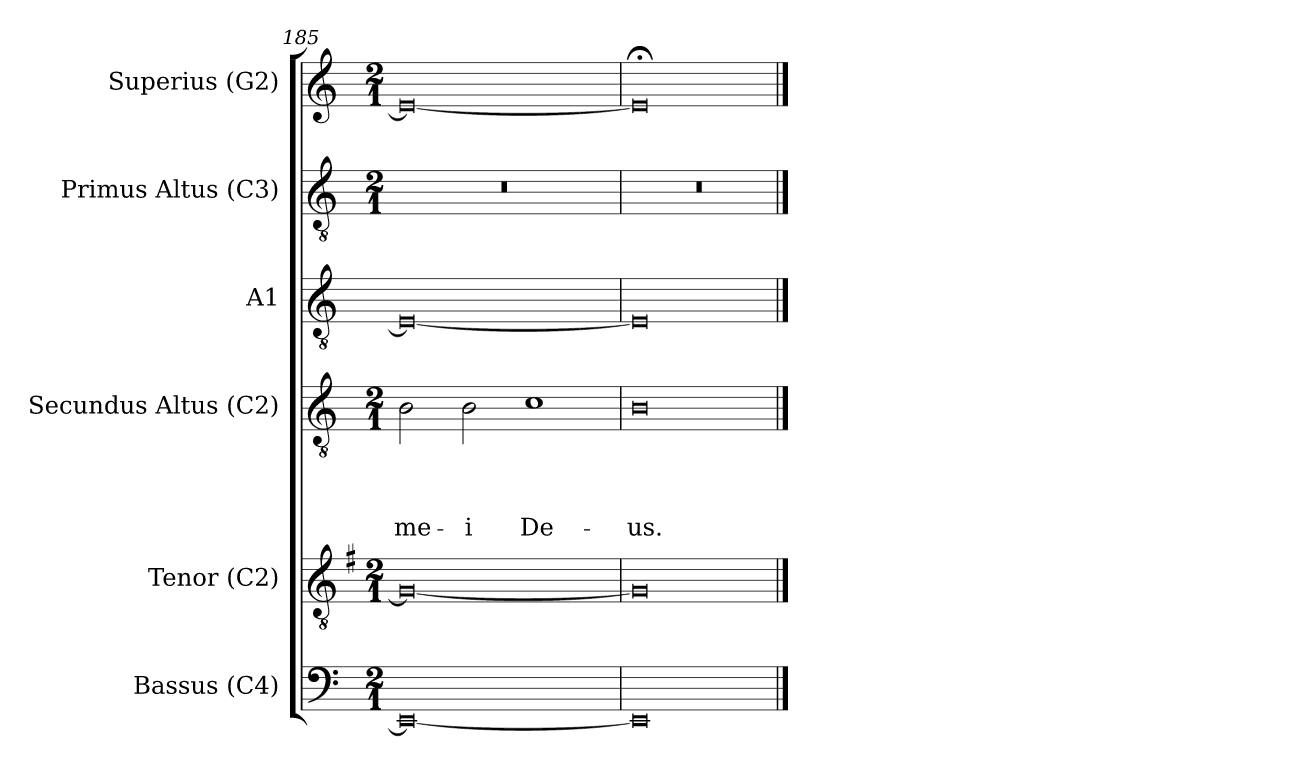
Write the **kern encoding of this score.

**kern	**text	**kern	**text	**kern	**text	**text	**text	**text	**kern	**text	**kern	**kern
*part6	*part6	*part5	*part5	*part4	*part4	*part4	*part4	*part4	*part3	*part3	*part2	*part1
*staff6	*staff6	*staff5	*staff5	*staff4	*staff4	*staff4	*staff4	*staff4	*staff3	*staff3	*staff2	*staff1
*I"Bassus (C4)	*	*I"Tenor (C2)	*	*I"Secundus Altus (C2)	*	*	*	*	*I"A1	*	*I"Primus Altus (C3)	*I"Superius (G2)
*I'B	*	*I'T	*	*I'A2	*	*	*	*	*I'A1	*	*	*I'S
*clefF4	*	*clefGv2	*	*clefGv2	*	*	*	*	*clefGv2	*	*clefGv2	*clefG2
*k[]	*	*k[f#]	*	*k[]	*	*	*	*	*k[]	*	*k[]	*k[]
*C:	*	*G:	*	*C:	*	*	*	*	*C:	*	*C:	*C:
*M2/1	*	*M2/1	*	*M2/1	*	*	*	*	*	*	*M2/1	*M2/1
=185	=185	=185	=185	=185	=185	=185	=185	=185	=185	=185	=185	=185
!	!	!	!	!	!	!	!	!LO:LY:b	!	!	!	!
0EE_	.	0G_	.	2B\	.	.	.	me-	0E_	.	0r	0e_
!	!	!	!	!	!	!	!	!LO:LY:b	!	!	!	!
.	.	.	.	2B\	.	.	.	-i	.	.	.	.
!	!	!	!	!	!	!	!	!LO:LY:b	!	!	!	!
.	.	.	.	1c	.	.	.	De-	.	.	.	.
=186	=186	=186	=186	=186	=186	=186	=186	=186	=186	=186	=186	=186
!	!	!	!	!	!	!	!	!LO:LY:b	!	!	!	!
0EE]	.	0G]	.	0B	.	.	.	-us.	0E]	.	0r	0e;]
==	==	==	==	==	==	==	==	==	==	==	==	==
*-	*-	*-	*-	*-	*-	*-	*-	*-	*-	*-	*-	*-
